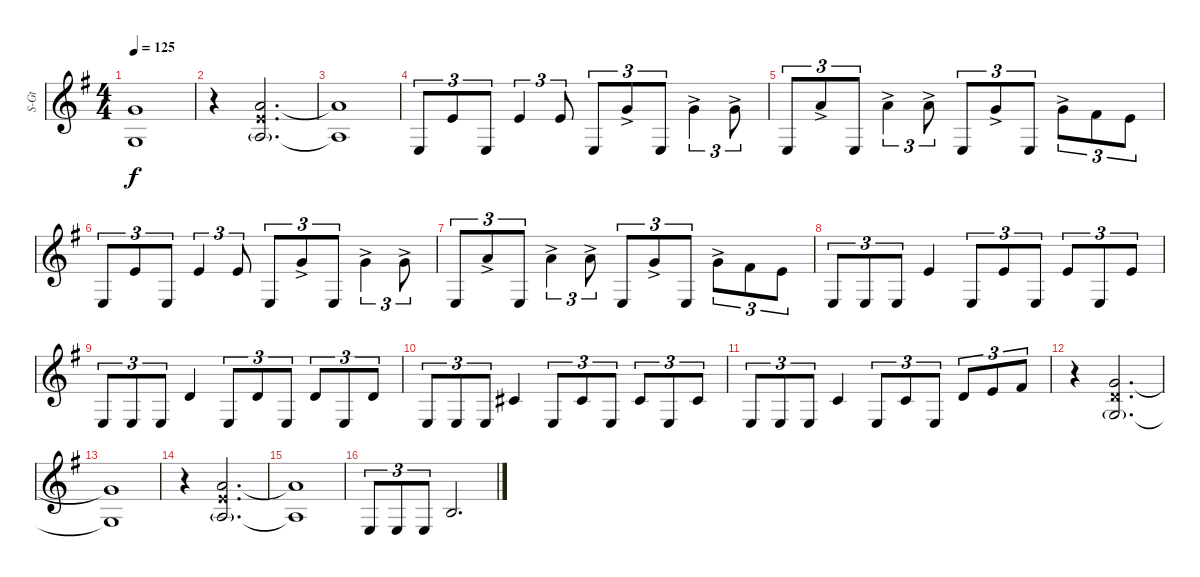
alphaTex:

\defaultSystemsLayout 4
\bracketExtendMode groupsimilarinstruments
\otherSystemsTrackNameOrientation horizontal
\track ("Rhythm string 02" "S-Gt") {instrument acousticguitarsteel}
\staff {score}
\tuning (B3 Gb3 D3 A2 E2 A1)
\ts (4 4)
\tempo 125
\clef g2
\ks g
(3.5{t acc forcenatural} 5.3{t acc forcenatural}).1{dy f beam Up} |
r.4{beam Down} (5.5{g acc forcenatural} 7.3{acc forcenatural} 7.4{x acc forcenatural}).2{d beam Up} |
(5.5{t acc forcenatural} 7.3{t acc forcenatural}).1{beam Up} |
0.5{acc forcenatural}.8{tu (3 2) beam Up} 12.5{acc forcenatural}.8{tu (3 2) beam Up} 0.5{acc forcenatural}.8{tu (3 2) beam Up} 12.5{acc forcenatural}.4{tu (3 2) beam Up} 12.5{acc forcenatural}.8{tu (3 2) beam Up} 0.5{acc forcenatural}.8{tu (3 2) beam Up} 15.5{ac acc forcenatural}.8{tu (3 2) beam Up} 0.5{acc forcenatural}.8{tu (3 2) beam Up} 15.5{ac acc forcenatural}.4{tu (3 2) beam Down} 15.5{ac acc forcenatural}.8{tu (3 2) beam Down} |
0.5{acc forcenatural}.8{tu (3 2) beam Up} 17.5{ac acc forcenatural}.8{tu (3 2) beam Up} 0.5{acc forcenatural}.8{tu (3 2) beam Up} 17.5{ac acc forcenatural}.4{tu (3 2) beam Down} 17.5{ac acc forcenatural}.8{tu (3 2) beam Down} 0.5{acc forcenatural}.8{tu (3 2) beam Up} 15.5{ac acc forcenatural}.8{tu (3 2) beam Up} 0.5{acc forcenatural}.8{tu (3 2) beam Up} 15.5{ac acc forcenatural}.8{tu (3 2) beam Down} 14.5{acc forcenatural}.8{tu (3 2) beam Down} 12.5{acc forcenatural}.8{tu (3 2) beam Down} |
0.5{acc forcenatural}.8{tu (3 2) beam Up} 12.5{acc forcenatural}.8{tu (3 2) beam Up} 0.5{acc forcenatural}.8{tu (3 2) beam Up} 12.5{acc forcenatural}.4{tu (3 2) beam Up} 12.5{acc forcenatural}.8{tu (3 2) beam Up} 0.5{acc forcenatural}.8{tu (3 2) beam Up} 15.5{ac acc forcenatural}.8{tu (3 2) beam Up} 0.5{acc forcenatural}.8{tu (3 2) beam Up} 15.5{ac acc forcenatural}.4{tu (3 2) beam Down} 15.5{ac acc forcenatural}.8{tu (3 2) beam Down} |
0.5{acc forcenatural}.8{tu (3 2) beam Up} 17.5{ac acc forcenatural}.8{tu (3 2) beam Up} 0.5{acc forcenatural}.8{tu (3 2) beam Up} 17.5{ac acc forcenatural}.4{tu (3 2) beam Down} 17.5{ac acc forcenatural}.8{tu (3 2) beam Down} 0.5{acc forcenatural}.8{tu (3 2) beam Up} 15.5{ac acc forcenatural}.8{tu (3 2) beam Up} 0.5{acc forcenatural}.8{tu (3 2) beam Up} 15.5{ac acc forcenatural}.8{tu (3 2) beam Down} 14.5{acc forcenatural}.8{tu (3 2) beam Down} 12.5{acc forcenatural}.8{tu (3 2) beam Down} |
0.5{acc forcenatural}.8{tu (3 2) beam Up} 0.5{acc forcenatural}.8{tu (3 2) beam Up} 0.5{acc forcenatural}.8{tu (3 2) beam Up} 12.5{acc forcenatural}.4{beam Up} 0.5{acc forcenatural}.8{tu (3 2) beam Up} 12.5{acc forcenatural}.8{tu (3 2) beam Up} 0.5{acc forcenatural}.8{tu (3 2) beam Up} 12.5{acc forcenatural}.8{tu (3 2) beam Up} 0.5{acc forcenatural}.8{tu (3 2) beam Up} 12.5{acc forcenatural}.8{tu (3 2) beam Up} |
0.5{acc forcenatural}.8{tu (3 2) beam Up} 0.5{acc forcenatural}.8{tu (3 2) beam Up} 0.5{acc forcenatural}.8{tu (3 2) beam Up} 10.5{acc forcenatural}.4{beam Up} 0.5{acc forcenatural}.8{tu (3 2) beam Up} 10.5{acc forcenatural}.8{tu (3 2) beam Up} 0.5{acc forcenatural}.8{tu (3 2) beam Up} 10.5{acc forcenatural}.8{tu (3 2) beam Up} 0.5{acc forcenatural}.8{tu (3 2) beam Up} 10.5{acc forcenatural}.8{tu (3 2) beam Up} |
0.5{acc forcenatural}.8{tu (3 2) beam Up} 0.5{acc forcenatural}.8{tu (3 2) beam Up} 0.5{acc forcenatural}.8{tu (3 2) beam Up} 9.5{acc #}.4{beam Up} 0.5{acc forcenatural}.8{tu (3 2) beam Up} 9.5{acc #}.8{tu (3 2) beam Up} 0.5{acc forcenatural}.8{tu (3 2) beam Up} 9.5{acc #}.8{tu (3 2) beam Up} 0.5{acc forcenatural}.8{tu (3 2) beam Up} 9.5{acc #}.8{tu (3 2) beam Up} |
0.5{acc forcenatural}.8{tu (3 2) beam Up} 0.5{acc forcenatural}.8{tu (3 2) beam Up} 0.5{acc forcenatural}.8{tu (3 2) beam Up} 8.5{acc forcenatural}.4{beam Up} 0.5{acc forcenatural}.8{tu (3 2) beam Up} 8.5{acc forcenatural}.8{tu (3 2) beam Up} 0.5{acc forcenatural}.8{tu (3 2) beam Up} 10.5{acc forcenatural}.8{tu (3 2) beam Up} 12.5{acc forcenatural}.8{tu (3 2) beam Up} 14.5{acc forcenatural}.8{tu (3 2) beam Up} |
r.4{beam Down} (3.5{g acc forcenatural} 5.3{acc forcenatural} 5.4{x acc forcenatural}).2{d beam Up} |
(3.5{t acc forcenatural} 5.3{t acc forcenatural}).1{beam Up} |
r.4{beam Down} (5.5{g acc forcenatural} 7.3{acc forcenatural} 7.4{x acc forcenatural}).2{d beam Up} |
(5.5{t acc forcenatural} 7.3{t acc forcenatural}).1{beam Up} |
0.5{acc forcenatural}.8{tu (3 2) beam Up} 0.5{acc forcenatural}.8{tu (3 2) beam Up} 0.5{acc forcenatural}.8{tu (3 2) beam Up} 7.5{acc forcenatural}.2{d beam Up}
